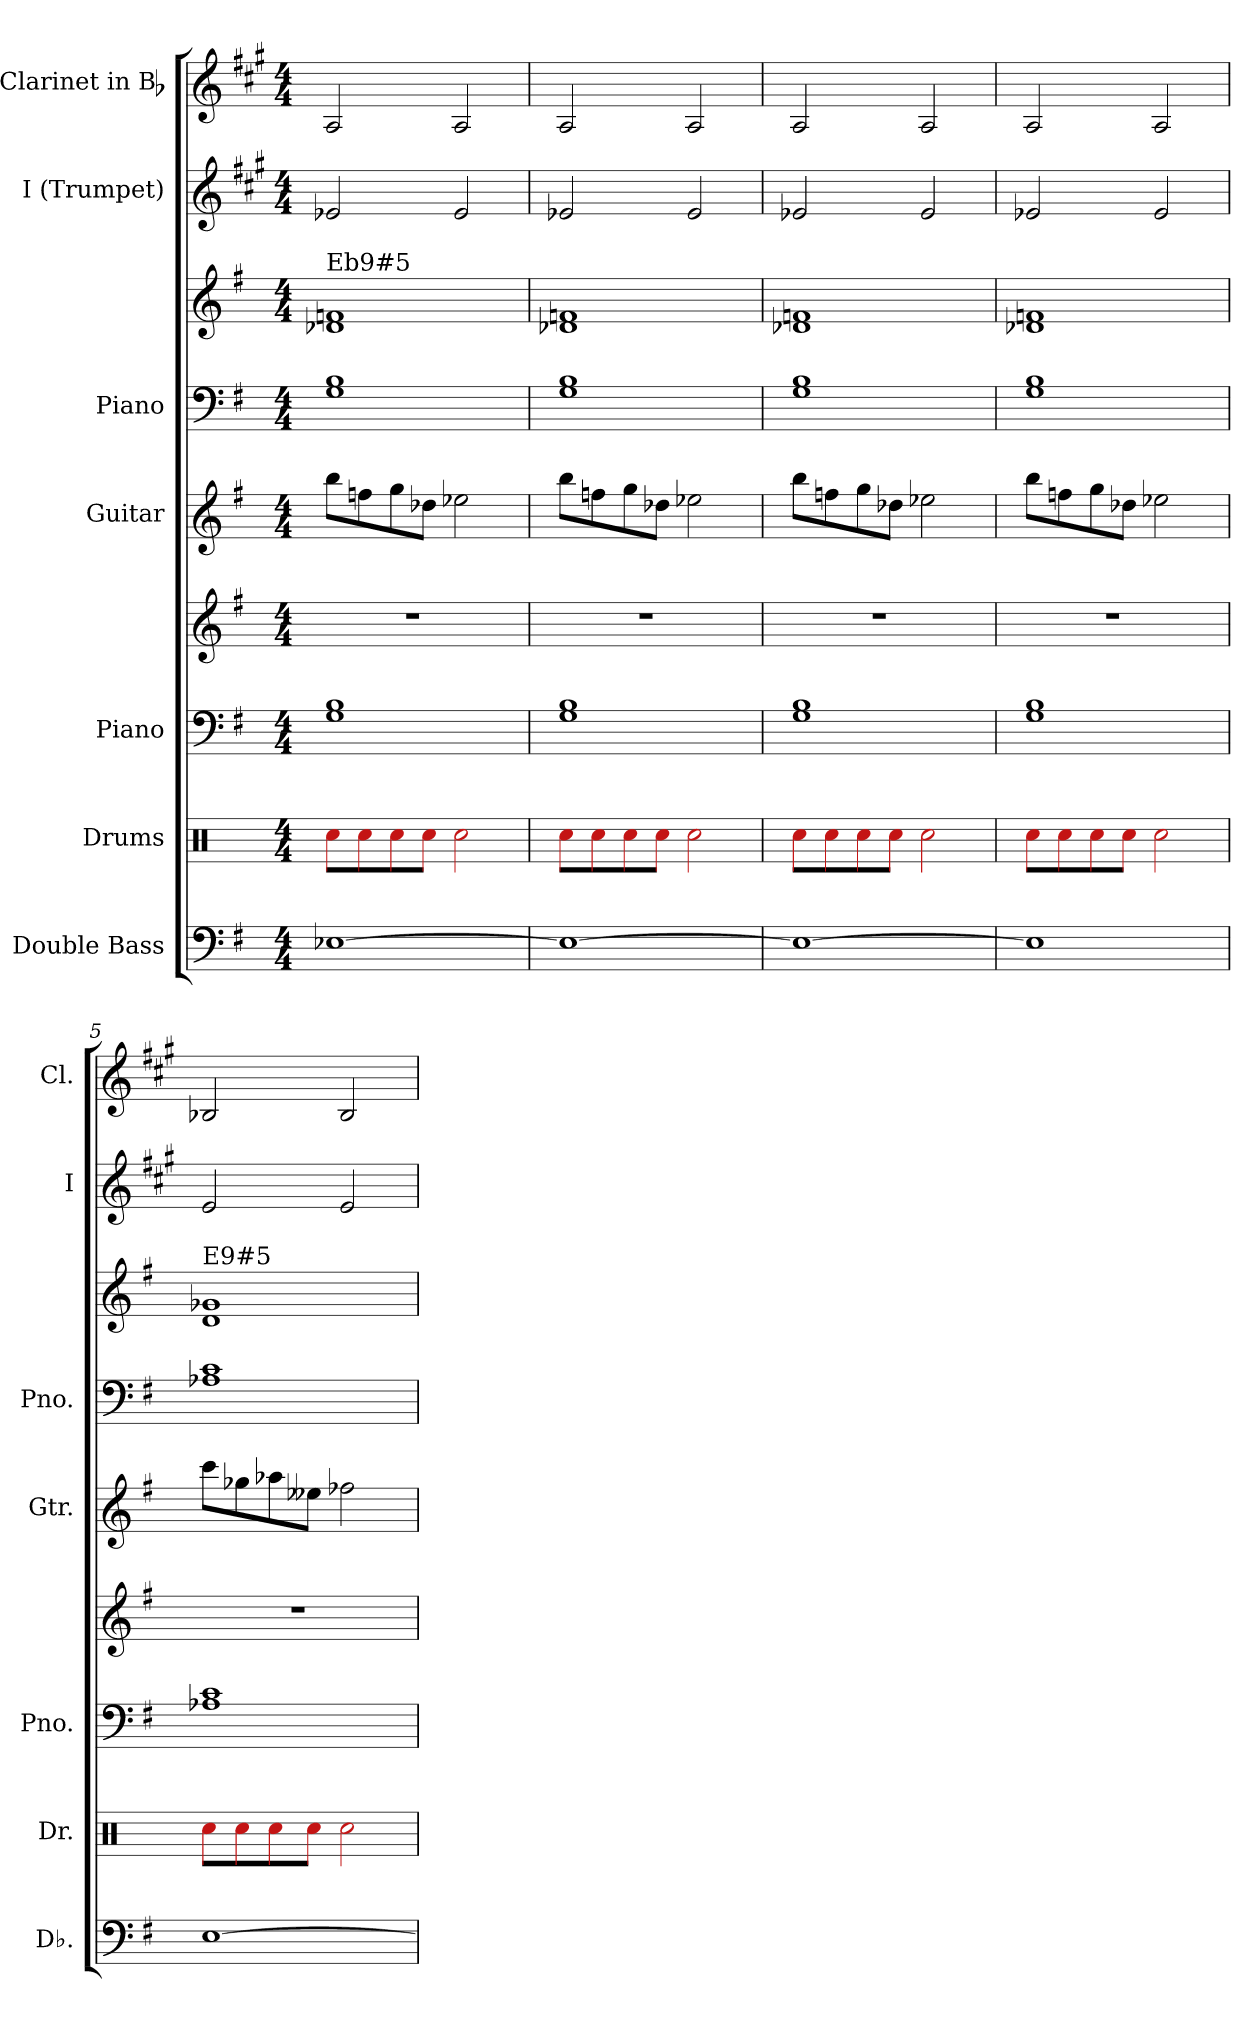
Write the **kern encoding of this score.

**kern	**kern	**kern	**kern	**kern	**kern	**kern	**kern	**kern
*part7	*part6	*part5	*part5	*part4	*part3	*part3	*part2	*part1
*staff9	*staff8	*staff7	*staff6	*staff5	*staff4	*staff3	*staff2	*staff1
*I"Double Bass	*I"Drums	*I"Piano	*	*I"Guitar	*I"Piano	*	*I"I (Trumpet)	*I"Clarinet in Bb
*I'Db.	*I'Dr.	*I'Pno.	*	*I'Gtr.	*I'Pno.	*	*I'I	*I'Cl.
*clefF4	*clefX	*clefF4	*clefG2	*clefG2	*clefF4	*clefG2	*clefG2	*clefG2
*ITrd7c12	*	*	*	*ITrd7c12	*	*	*ITrd1c2	*ITrd1c2
*k[f#]	*k[]	*k[f#]	*k[f#]	*k[f#]	*k[f#]	*k[f#]	*k[f#]	*k[f#]
*G:	*	*G:	*G:	*G:	*G:	*G:	*G:	*G:
*M4/4	*M4/4	*M4/4	*M4/4	*M4/4	*M4/4	*M4/4	*M4/4	*M4/4
=1	=1	=1	=1	=1	=1	=1	=1	=1
!	!	!	!	!	!	!LO:TX:a:t=Eb9#5	!	!
[1EE-X	8cc\L	1G 1B	1r	8b\L	1G 1B	1d-X 1fn	2d-X/	2G/
.	8cc\	.	.	8fn\	.	.	.	.
.	8cc\	.	.	8g\	.	.	.	.
.	8cc\J	.	.	8d-X\J	.	.	.	.
.	2cc\	.	.	2e-X\	.	.	2d-/	2G/
=2	=2	=2	=2	=2	=2	=2	=2	=2
1EE-_	8cc\L	1G 1B	1r	8b\L	1G 1B	1d-X 1fn	2d-X/	2G/
.	8cc\	.	.	8fn\	.	.	.	.
.	8cc\	.	.	8g\	.	.	.	.
.	8cc\J	.	.	8d-X\J	.	.	.	.
.	2cc\	.	.	2e-X\	.	.	2d-/	2G/
=3	=3	=3	=3	=3	=3	=3	=3	=3
1EE-_	8cc\L	1G 1B	1r	8b\L	1G 1B	1d-X 1fn	2d-X/	2G/
.	8cc\	.	.	8fn\	.	.	.	.
.	8cc\	.	.	8g\	.	.	.	.
.	8cc\J	.	.	8d-X\J	.	.	.	.
.	2cc\	.	.	2e-X\	.	.	2d-/	2G/
=4	=4	=4	=4	=4	=4	=4	=4	=4
1EE-]	8cc\L	1G 1B	1r	8b\L	1G 1B	1d-X 1fn	2d-X/	2G/
.	8cc\	.	.	8fn\	.	.	.	.
.	8cc\	.	.	8g\	.	.	.	.
.	8cc\J	.	.	8d-X\J	.	.	.	.
.	2cc\	.	.	2e-X\	.	.	2d-/	2G/
!!LO:PB:g=z
=5	=5	=5	=5	=5	=5	=5	=5	=5
!	!	!	!	!	!	!LO:TX:a:t=E9#5	!	!
[1EE	8cc\L	1A-X 1c	1r	8cc\L	1A-X 1c	1d 1g-X	2d/	2A-X/
.	8cc\	.	.	8g-X\	.	.	.	.
.	8cc\	.	.	8a-X\	.	.	.	.
.	8cc\J	.	.	8e--X\J	.	.	.	.
.	2cc\	.	.	2f-X\	.	.	2d/	2A-/
=	=	=	=	=	=	=	=	=
*-	*-	*-	*-	*-	*-	*-	*-	*-
